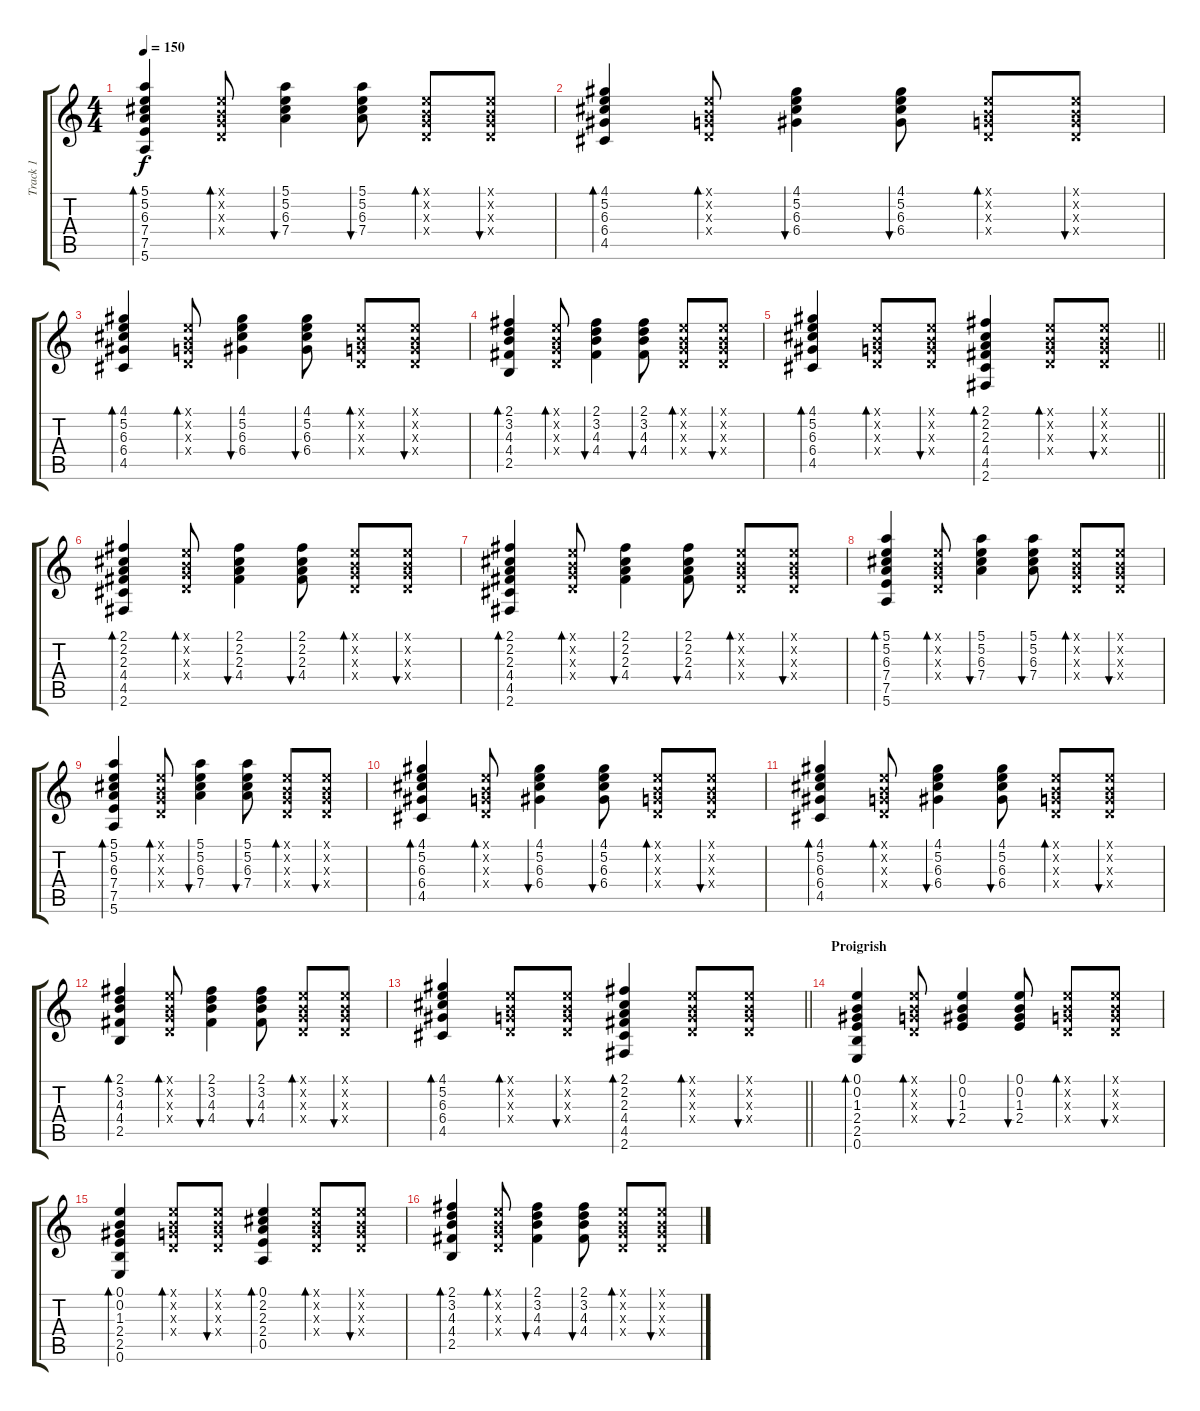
\track ("Track 1" "Track 1") {instrument acousticguitarsteel}
\staff {score tabs}
\tuning (E4 B3 G3 D3 A2 E2) {hide}
\ts (4 4)
\tempo 150
\clef g2
\ks c
(5.1 5.2 6.3 7.4 7.5 5.6).4{bd 60 dy f} (0.1{x} 0.2{x} 0.3{x} 0.4{x}).8{bd 60} (5.1 5.2 6.3 7.4).4{bu 60} (5.1 5.2 6.3 7.4).8{bu 60} (0.1{x} 0.2{x} 0.3{x} 0.4{x}).8{bd 60} (0.1{x} 0.2{x} 0.3{x} 0.4{x}).8{bu 60} |
(4.1 5.2 6.3 6.4 4.5).4{bd 60} (0.1{x} 0.2{x} 0.3{x} 0.4{x}).8{bd 60} (4.1 5.2 6.3 6.4).4{bu 60} (4.1 5.2 6.3 6.4).8{bu 60} (0.1{x} 0.2{x} 0.3{x} 0.4{x}).8{bd 60} (0.1{x} 0.2{x} 0.3{x} 0.4{x}).8{bu 60} |
(4.1 5.2 6.3 6.4 4.5).4{bd 60} (0.1{x} 0.2{x} 0.3{x} 0.4{x}).8{bd 60} (4.1 5.2 6.3 6.4).4{bu 60} (4.1 5.2 6.3 6.4).8{bu 60} (0.1{x} 0.2{x} 0.3{x} 0.4{x}).8{bd 60} (0.1{x} 0.2{x} 0.3{x} 0.4{x}).8{bu 60} |
(2.1 3.2 4.3 4.4 2.5).4{bd 60} (0.1{x} 0.2{x} 0.3{x} 0.4{x}).8{bd 60} (2.1 3.2 4.3 4.4).4{bu 60} (2.1 3.2 4.3 4.4).8{bu 60} (0.1{x} 0.2{x} 0.3{x} 0.4{x}).8{bd 60} (0.1{x} 0.2{x} 0.3{x} 0.4{x}).8{bu 60} |
\barLineRight lightlight
(4.1 5.2 6.3 6.4 4.5).4{bd 60} (0.1{x} 0.2{x} 0.3{x} 0.4{x}).8{bd 60} (0.1{x} 0.2{x} 0.3{x} 0.4{x}).8{bu 60} (2.1 2.2 2.3 4.4 4.5 2.6).4{bd 60} (0.1{x} 0.2{x} 0.3{x} 0.4{x}).8{bd 60} (0.1{x} 0.2{x} 0.3{x} 0.4{x}).8{bu 60} |
(2.1 2.2 2.3 4.4 4.5 2.6).4{bd 60} (0.1{x} 0.2{x} 0.3{x} 0.4{x}).8{bd 60} (2.1 2.2 2.3 4.4).4{bu 60} (2.1 2.2 2.3 4.4).8{bu 60} (0.1{x} 0.2{x} 0.3{x} 0.4{x}).8{bd 60} (0.1{x} 0.2{x} 0.3{x} 0.4{x}).8{bu 60} |
(2.1 2.2 2.3 4.4 4.5 2.6).4{bd 60} (0.1{x} 0.2{x} 0.3{x} 0.4{x}).8{bd 60} (2.1 2.2 2.3 4.4).4{bu 60} (2.1 2.2 2.3 4.4).8{bu 60} (0.1{x} 0.2{x} 0.3{x} 0.4{x}).8{bd 60} (0.1{x} 0.2{x} 0.3{x} 0.4{x}).8{bu 60} |
(5.1 5.2 6.3 7.4 7.5 5.6).4{bd 60} (0.1{x} 0.2{x} 0.3{x} 0.4{x}).8{bd 60} (5.1 5.2 6.3 7.4).4{bu 60} (5.1 5.2 6.3 7.4).8{bu 60} (0.1{x} 0.2{x} 0.3{x} 0.4{x}).8{bd 60} (0.1{x} 0.2{x} 0.3{x} 0.4{x}).8{bu 60} |
(5.1 5.2 6.3 7.4 7.5 5.6).4{bd 60} (0.1{x} 0.2{x} 0.3{x} 0.4{x}).8{bd 60} (5.1 5.2 6.3 7.4).4{bu 60} (5.1 5.2 6.3 7.4).8{bu 60} (0.1{x} 0.2{x} 0.3{x} 0.4{x}).8{bd 60} (0.1{x} 0.2{x} 0.3{x} 0.4{x}).8{bu 60} |
(4.1 5.2 6.3 6.4 4.5).4{bd 60} (0.1{x} 0.2{x} 0.3{x} 0.4{x}).8{bd 60} (4.1 5.2 6.3 6.4).4{bu 60} (4.1 5.2 6.3 6.4).8{bu 60} (0.1{x} 0.2{x} 0.3{x} 0.4{x}).8{bd 60} (0.1{x} 0.2{x} 0.3{x} 0.4{x}).8{bu 60} |
(4.1 5.2 6.3 6.4 4.5).4{bd 60} (0.1{x} 0.2{x} 0.3{x} 0.4{x}).8{bd 60} (4.1 5.2 6.3 6.4).4{bu 60} (4.1 5.2 6.3 6.4).8{bu 60} (0.1{x} 0.2{x} 0.3{x} 0.4{x}).8{bd 60} (0.1{x} 0.2{x} 0.3{x} 0.4{x}).8{bu 60} |
(2.1 3.2 4.3 4.4 2.5).4{bd 60} (0.1{x} 0.2{x} 0.3{x} 0.4{x}).8{bd 60} (2.1 3.2 4.3 4.4).4{bu 60} (2.1 3.2 4.3 4.4).8{bu 60} (0.1{x} 0.2{x} 0.3{x} 0.4{x}).8{bd 60} (0.1{x} 0.2{x} 0.3{x} 0.4{x}).8{bu 60} |
\barLineRight lightlight
(4.1 5.2 6.3 6.4 4.5).4{bd 60} (0.1{x} 0.2{x} 0.3{x} 0.4{x}).8{bd 60} (0.1{x} 0.2{x} 0.3{x} 0.4{x}).8{bu 60} (2.1 2.2 2.3 4.4 4.5 2.6).4{bd 60} (0.1{x} 0.2{x} 0.3{x} 0.4{x}).8{bd 60} (0.1{x} 0.2{x} 0.3{x} 0.4{x}).8{bu 60} |
\section ("" "Proigrish")
(0.1 0.2 1.3 2.4 2.5 0.6).4{bd 60} (0.1{x} 0.2{x} 0.3{x} 0.4{x}).8{bd 60} (0.1 0.2 1.3 2.4).4{bu 60} (0.1 0.2 1.3 2.4).8{bu 60} (0.1{x} 0.2{x} 0.3{x} 0.4{x}).8{bd 60} (0.1{x} 0.2{x} 0.3{x} 0.4{x}).8{bu 60} |
(0.1 0.2 1.3 2.4 2.5 0.6).4{bd 60} (0.1{x} 0.2{x} 0.3{x} 0.4{x}).8{bd 60} (0.1{x} 0.2{x} 0.3{x} 0.4{x}).8{bu 60} (0.1 2.2 2.3 2.4 0.5).4{bd 60} (0.1{x} 0.2{x} 0.3{x} 0.4{x}).8{bd 60} (0.1{x} 0.2{x} 0.3{x} 0.4{x}).8{bu 60} |
(2.1 3.2 4.3 4.4 2.5).4{bd 60} (0.1{x} 0.2{x} 0.3{x} 0.4{x}).8{bd 60} (2.1 3.2 4.3 4.4).4{bu 60} (2.1 3.2 4.3 4.4).8{bu 60} (0.1{x} 0.2{x} 0.3{x} 0.4{x}).8{bd 60} (0.1{x} 0.2{x} 0.3{x} 0.4{x}).8{bu 60}
